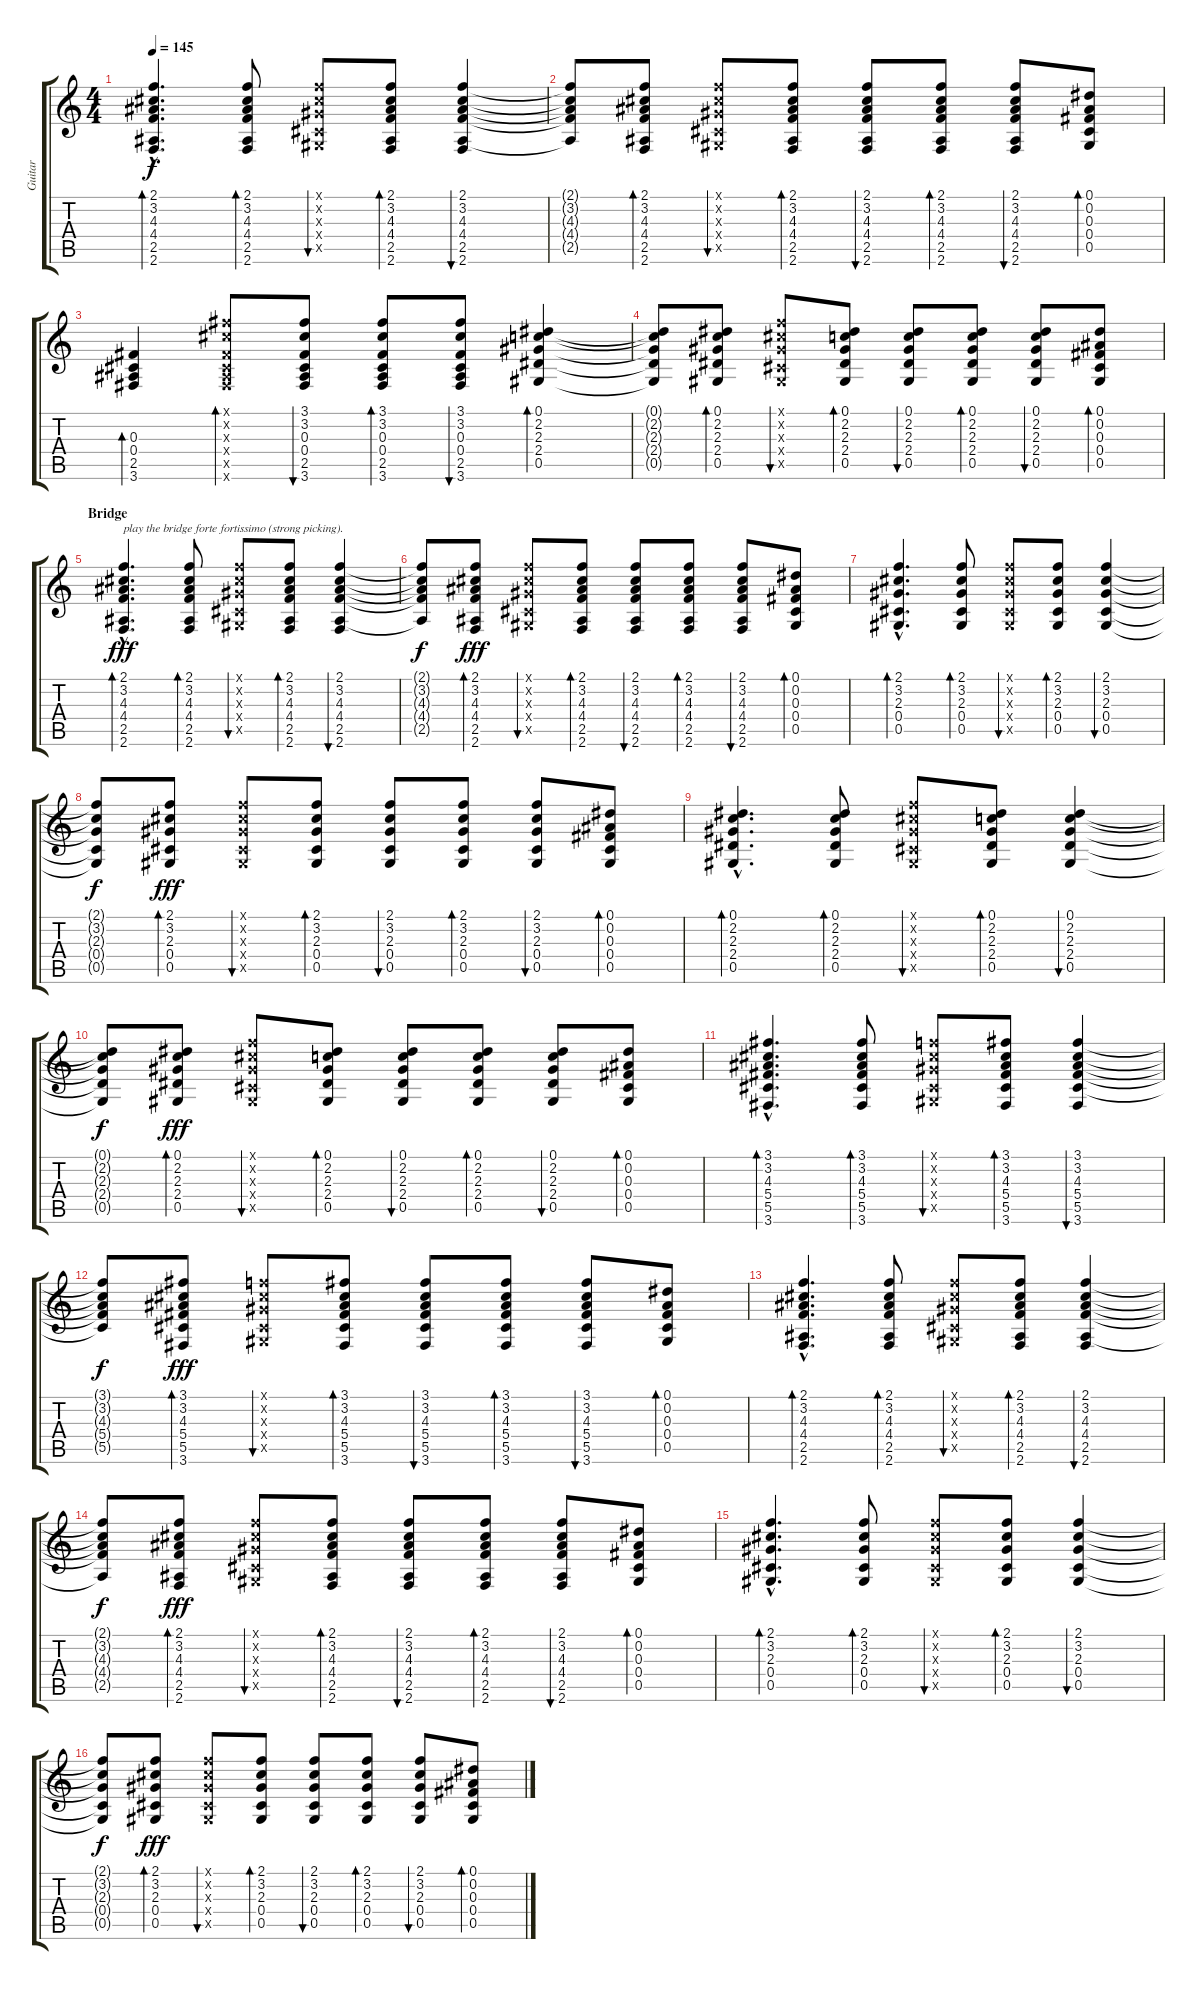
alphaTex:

\track ("Guitar" "Guitar") {instrument acousticguitarsteel}
\staff {score tabs}
\tuning (Eb4 Bb3 Gb3 Db3 Ab2 Eb2) {hide}
\ts (4 4)
\tempo 145
\clef g2
\ks c
(2.1{hac} 3.2{hac} 4.3{hac} 4.4{hac} 2.5{hac} 2.6{hac}).4{d bd 120 dy f} (2.1 3.2 4.3 4.4 2.5 2.6).8{bd 60} (2.1{x} 3.2{x} 2.3{x} 0.4{x} 0.5{x}).8{bu 60} (2.1 3.2 4.3 4.4 2.5 2.6).8{bd 120} (2.1 3.2 4.3 4.4 2.5 2.6).4{bu 120} |
(2.1{t} 3.2{t} 4.3{t} 4.4{t} 2.5{t}).8 (2.1 3.2 4.3 4.4 2.5 2.6).8{bd 120} (2.1{x} 3.2{x} 2.3{x} 0.4{x} 0.5{x}).8{bu 60} (2.1 3.2 4.3 4.4 2.5 2.6).8{bd 60} (2.1 3.2 4.3 4.4 2.5 2.6).8{bu 120} (2.1 3.2 4.3 4.4 2.5 2.6).8{bd 120} (2.1 3.2 4.3 4.4 2.5 2.6).8{bu 120} (0.1 0.2 0.3 0.4 0.5).8{bd 60} |
(0.3 0.4 2.5 3.6).4{bd 120} (3.1{x} 3.2{x} 0.3{x} 0.4{x} 2.5{x} 3.6{x}).8{bd 60} (3.1 3.2 0.3 0.4 2.5 3.6).8{bu 60} (3.1 3.2 0.3 0.4 2.5 3.6).8{bd 60} (3.1 3.2 0.3 0.4 2.5 3.6).8{bu 60} (0.1 2.2 2.3 2.4 0.5).4{bd 60} |
(0.1{t} 2.2{t} 2.3{t} 2.4{t} 0.5{t}).8 (0.1 2.2 2.3 2.4 0.5).8{bd 120} (2.1{x} 3.2{x} 2.3{x} 0.4{x} 0.5{x}).8{bu 60} (0.1 2.2 2.3 2.4 0.5).8{bd 60} (0.1 2.2 2.3 2.4 0.5).8{bu 120} (0.1 2.2 2.3 2.4 0.5).8{bd 120} (0.1 2.2 2.3 2.4 0.5).8{bu 120} (0.1 0.2 0.3 0.4 0.5).8{bd 60} |
\section ("" "Bridge")
(2.1{hac} 3.2{hac} 4.3{hac} 4.4{hac} 2.5{hac} 2.6{hac}).4{d bd 120 txt "play the bridge forte fortissimo (strong picking)." dy fff} (2.1 3.2 4.3 4.4 2.5 2.6).8{bd 60} (2.1{x} 3.2{x} 2.3{x} 0.4{x} 0.5{x}).8{bu 60} (2.1 3.2 4.3 4.4 2.5 2.6).8{bd 120} (2.1 3.2 4.3 4.4 2.5 2.6).4{bu 120} |
(2.1{t} 3.2{t} 4.3{t} 4.4{t} 2.5{t}).8{dy f} (2.1 3.2 4.3 4.4 2.5 2.6).8{bd 120 dy fff} (2.1{x} 3.2{x} 2.3{x} 0.4{x} 0.5{x}).8{bu 60} (2.1 3.2 4.3 4.4 2.5 2.6).8{bd 60} (2.1 3.2 4.3 4.4 2.5 2.6).8{bu 120} (2.1 3.2 4.3 4.4 2.5 2.6).8{bd 120} (2.1 3.2 4.3 4.4 2.5 2.6).8{bu 120} (0.1 0.2 0.3 0.4 0.5).8{bd 60} |
(2.1{hac} 3.2{hac} 2.3{hac} 0.4{hac} 0.5{hac}).4{d bd 120} (2.1 3.2 2.3 0.4 0.5).8{bd 60} (2.1{x} 3.2{x} 2.3{x} 0.4{x} 0.5{x}).8{bu 60} (2.1 3.2 2.3 0.4 0.5).8{bd 120} (2.1 3.2 2.3 0.4 0.5).4{bu 120} |
(2.1{t} 3.2{t} 2.3{t} 0.4{t} 0.5{t}).8{dy f} (2.1 3.2 2.3 0.4 0.5).8{bd 120 dy fff} (2.1{x} 3.2{x} 2.3{x} 0.4{x} 0.5{x}).8{bu 60} (2.1 3.2 2.3 0.4 0.5).8{bd 60} (2.1 3.2 2.3 0.4 0.5).8{bu 120} (2.1 3.2 2.3 0.4 0.5).8{bd 120} (2.1 3.2 2.3 0.4 0.5).8{bu 120} (0.1 0.2 0.3 0.4 0.5).8{bd 60} |
(0.1{hac} 2.2{hac} 2.3{hac} 2.4{hac} 0.5{hac}).4{d bd 120} (0.1 2.2 2.3 2.4 0.5).8{bd 60} (2.1{x} 3.2{x} 2.3{x} 0.4{x} 0.5{x}).8{bu 60} (0.1 2.2 2.3 2.4 0.5).8{bd 120} (0.1 2.2 2.3 2.4 0.5).4{bu 120} |
(0.1{t} 2.2{t} 2.3{t} 2.4{t} 0.5{t}).8{dy f} (0.1 2.2 2.3 2.4 0.5).8{bd 120 dy fff} (2.1{x} 3.2{x} 2.3{x} 0.4{x} 0.5{x}).8{bu 60} (0.1 2.2 2.3 2.4 0.5).8{bd 60} (0.1 2.2 2.3 2.4 0.5).8{bu 120} (0.1 2.2 2.3 2.4 0.5).8{bd 120} (0.1 2.2 2.3 2.4 0.5).8{bu 120} (0.1 0.2 0.3 0.4 0.5).8{bd 60} |
(3.1{hac} 3.2{hac} 4.3{hac} 5.4{hac} 5.5{hac} 3.6{hac}).4{d bd 120} (3.1 3.2 4.3 5.4 5.5 3.6).8{bd 60} (2.1{x} 3.2{x} 2.3{x} 0.4{x} 0.5{x}).8{bu 60} (3.1 3.2 4.3 5.4 5.5 3.6).8{bd 120} (3.1 3.2 4.3 5.4 5.5 3.6).4{bu 120} |
(3.1{t} 3.2{t} 4.3{t} 5.4{t} 5.5{t}).8{dy f} (3.1 3.2 4.3 5.4 5.5 3.6).8{bd 120 dy fff} (2.1{x} 3.2{x} 2.3{x} 0.4{x} 0.5{x}).8{bu 60} (3.1 3.2 4.3 5.4 5.5 3.6).8{bd 60} (3.1 3.2 4.3 5.4 5.5 3.6).8{bu 120} (3.1 3.2 4.3 5.4 5.5 3.6).8{bd 120} (3.1 3.2 4.3 5.4 5.5 3.6).8{bu 120} (0.1 0.2 0.3 0.4 0.5).8{bd 60} |
(2.1{hac} 3.2{hac} 4.3{hac} 4.4{hac} 2.5{hac} 2.6{hac}).4{d bd 120} (2.1 3.2 4.3 4.4 2.5 2.6).8{bd 60} (2.1{x} 3.2{x} 2.3{x} 0.4{x} 0.5{x}).8{bu 60} (2.1 3.2 4.3 4.4 2.5 2.6).8{bd 120} (2.1 3.2 4.3 4.4 2.5 2.6).4{bu 120} |
(2.1{t} 3.2{t} 4.3{t} 4.4{t} 2.5{t}).8{dy f} (2.1 3.2 4.3 4.4 2.5 2.6).8{bd 120 dy fff} (2.1{x} 3.2{x} 2.3{x} 0.4{x} 0.5{x}).8{bu 60} (2.1 3.2 4.3 4.4 2.5 2.6).8{bd 60} (2.1 3.2 4.3 4.4 2.5 2.6).8{bu 120} (2.1 3.2 4.3 4.4 2.5 2.6).8{bd 120} (2.1 3.2 4.3 4.4 2.5 2.6).8{bu 120} (0.1 0.2 0.3 0.4 0.5).8{bd 60} |
(2.1{hac} 3.2{hac} 2.3{hac} 0.4{hac} 0.5{hac}).4{d bd 120} (2.1 3.2 2.3 0.4 0.5).8{bd 60} (2.1{x} 3.2{x} 2.3{x} 0.4{x} 0.5{x}).8{bu 60} (2.1 3.2 2.3 0.4 0.5).8{bd 120} (2.1 3.2 2.3 0.4 0.5).4{bu 120} |
(2.1{t} 3.2{t} 2.3{t} 0.4{t} 0.5{t}).8{dy f} (2.1 3.2 2.3 0.4 0.5).8{bd 120 dy fff} (2.1{x} 3.2{x} 2.3{x} 0.4{x} 0.5{x}).8{bu 60} (2.1 3.2 2.3 0.4 0.5).8{bd 60} (2.1 3.2 2.3 0.4 0.5).8{bu 120} (2.1 3.2 2.3 0.4 0.5).8{bd 120} (2.1 3.2 2.3 0.4 0.5).8{bu 120} (0.1 0.2 0.3 0.4 0.5).8{bd 60}
